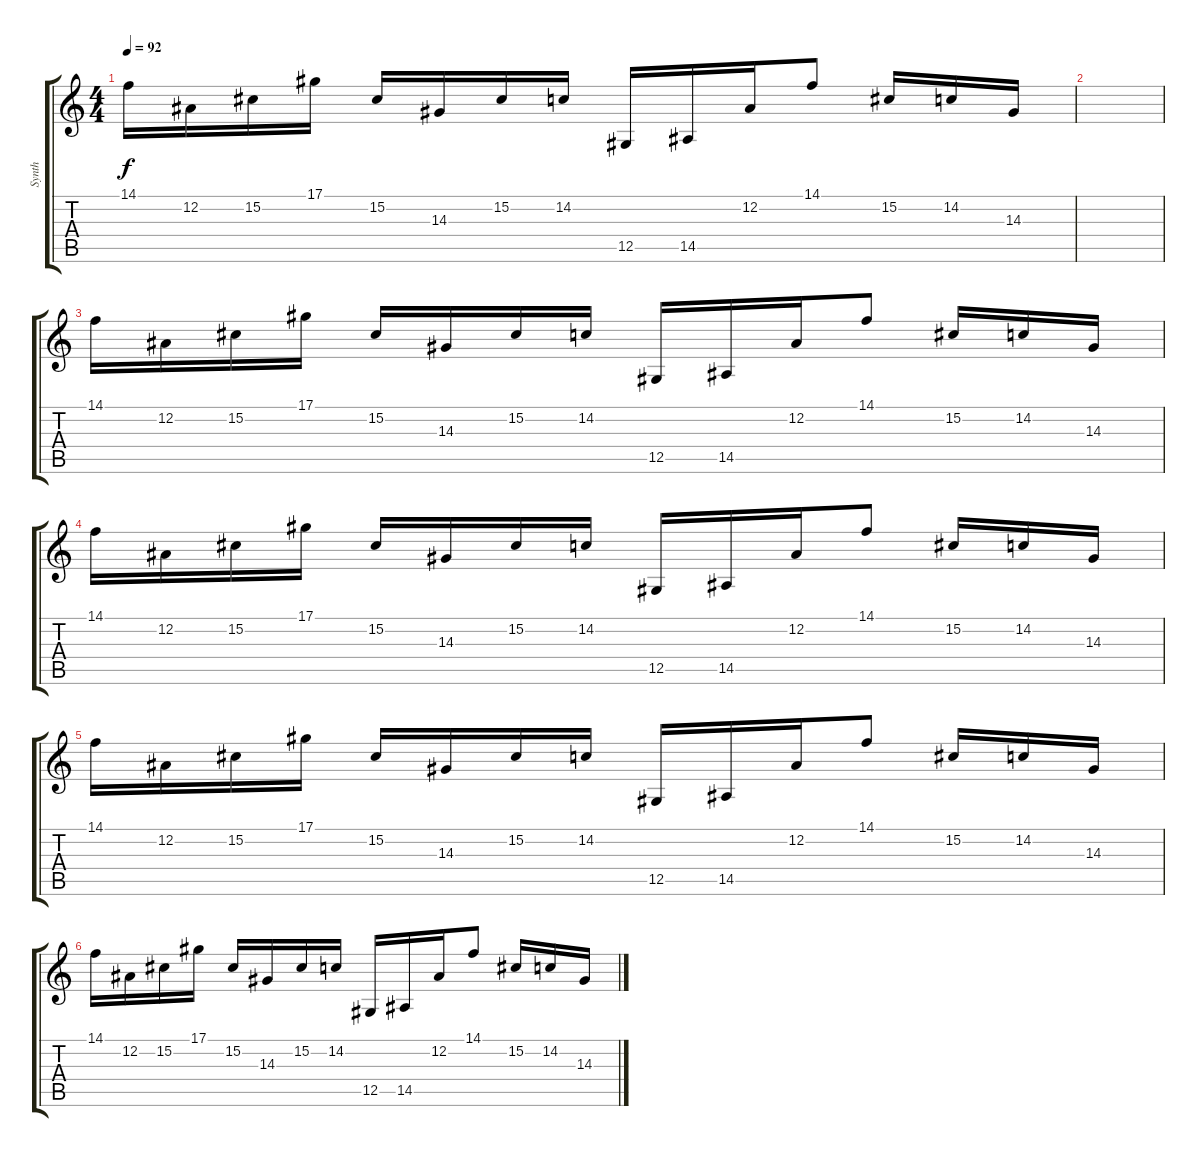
\track ("Synth " "Synth ") {instrument stringensemble1}
\staff {score tabs}
\tuning (Eb4 Bb3 Gb3 Db3 Ab2 Eb2) {hide}
\ts (4 4)
\tempo 92
\clef g2
\ks c
14.1.16{dy f} 12.2.16 15.2.16 17.1.16 15.2.16 14.3.16 15.2.16 14.2.16 12.5.16 14.5.16 12.2.16 14.1.8 15.2.16 14.2.16 14.3.16 |
|
14.1.16 12.2.16 15.2.16 17.1.16 15.2.16 14.3.16 15.2.16 14.2.16 12.5.16 14.5.16 12.2.16 14.1.8 15.2.16 14.2.16 14.3.16 |
14.1.16 12.2.16 15.2.16 17.1.16 15.2.16 14.3.16 15.2.16 14.2.16 12.5.16 14.5.16 12.2.16 14.1.8 15.2.16 14.2.16 14.3.16 |
14.1.16 12.2.16 15.2.16 17.1.16 15.2.16 14.3.16 15.2.16 14.2.16 12.5.16 14.5.16 12.2.16 14.1.8 15.2.16 14.2.16 14.3.16 |
14.1.16 12.2.16 15.2.16 17.1.16 15.2.16 14.3.16 15.2.16 14.2.16 12.5.16 14.5.16 12.2.16 14.1.8 15.2.16 14.2.16 14.3.16
